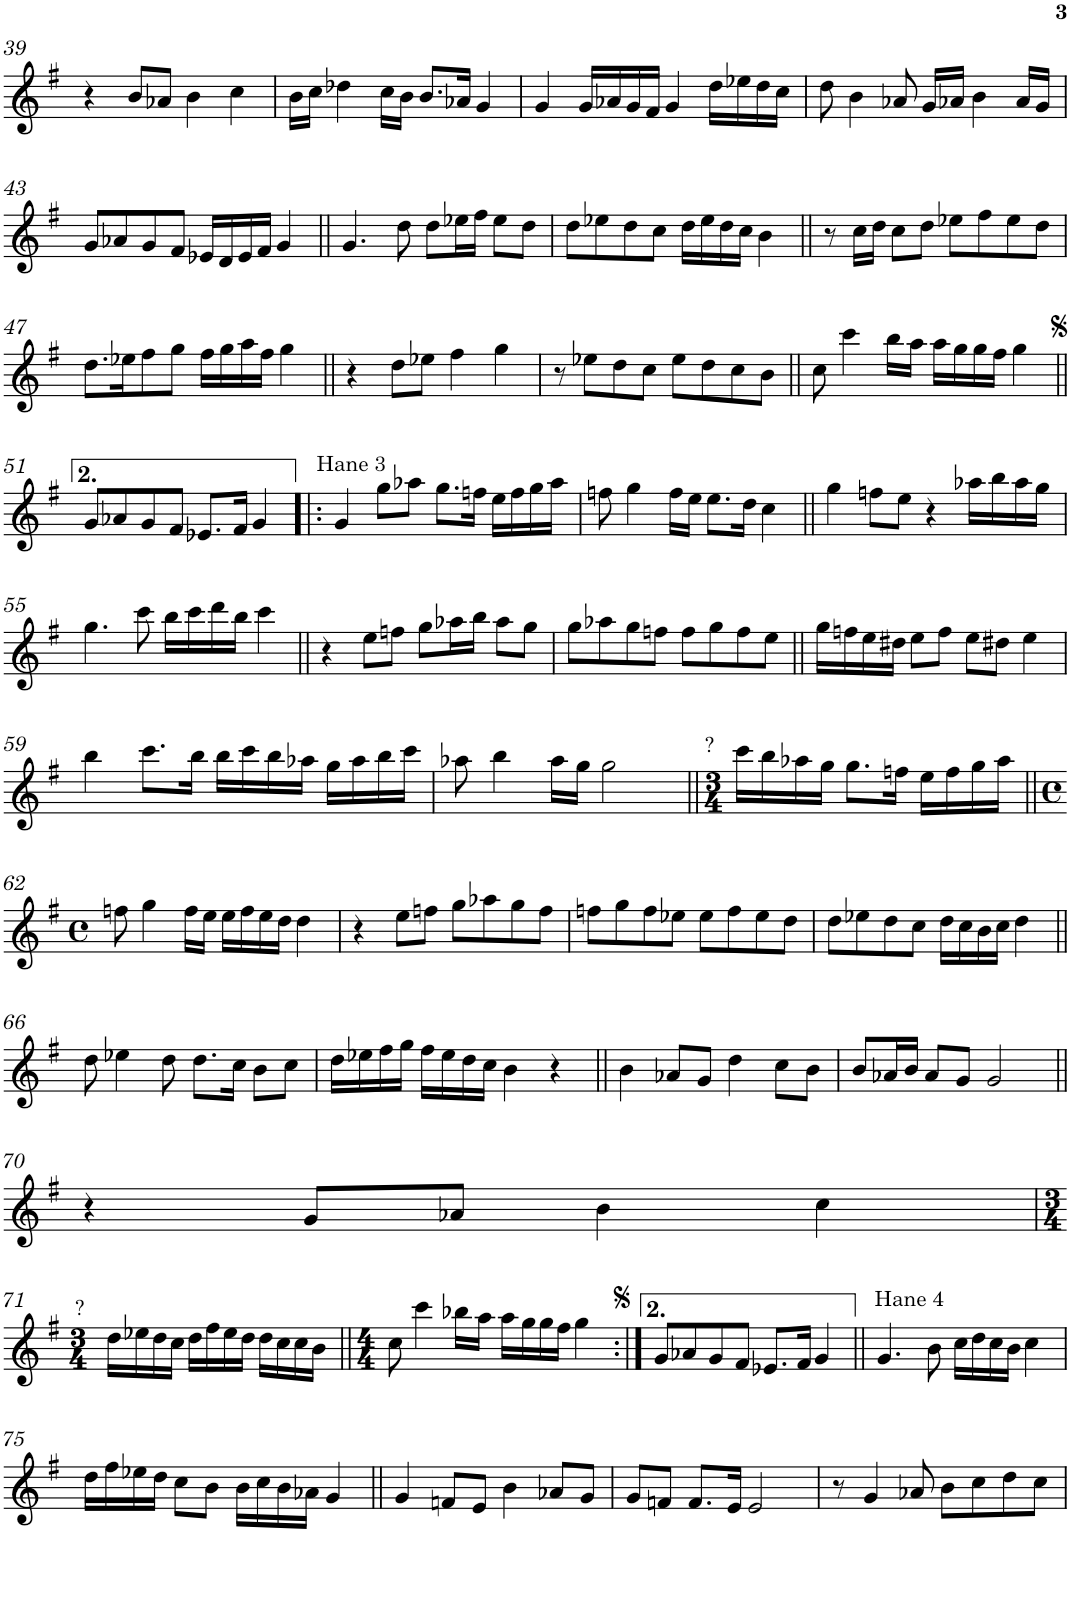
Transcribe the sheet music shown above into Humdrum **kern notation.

**kern
*part1
*staff1
*I"Piano
*I'Pno.
!!LO:PB:g=z
*clefG2
*k[f#]
*M4/4
*met(c)
=39
4r
8b/L
8a-X/J
4b\
4cc\
=40
16b\LL
16cc\JJ
4dd-X\
16cc\LL
16b\JJ
8.b/L
16a-X/Jk
4g/
=41
4g/
16g/LL
16a-X/
16g/
16f#/JJ
4g/
16dd\LL
16ee-X\
16dd\
16cc\JJ
=42
8dd\
4b\
8a-X/
16g/LL
16a-X/JJ
4b\
16a-/LL
16g/JJ
!!LO:LB:g=z
=43
8g/L
8a-X/
8g/
8f#/J
16e-X/LL
16d/
16e-/
16f#/JJ
4g/
=44||
4.g/
8dd\
8dd\L
16ee-X\L
16ff#\JJ
8ee-\L
8dd\J
=45
8dd\L
8ee-X\
8dd\
8cc\J
16dd\LL
16ee-\
16dd\
16cc\JJ
4b\
=46||
8r
16cc\LL
16dd\JJ
8cc\L
8dd\J
8ee-X\L
8ff#\
8ee-\
8dd\J
!!LO:LB:g=z
=47
8.dd\L
16ee-X\K
8ff#\
8gg\J
16ff#\LL
16gg\
16aa\
16ff#\JJ
4gg\
=48||
4r
8dd\L
8ee-X\J
4ff#\
4gg\
=49
8r
8ee-X\L
8dd\
8cc\J
8ee-\L
8dd\
8cc\
8b\J
=50||
8cc\
4ccc\
16bb\LL
16aa\JJ
16aa\LL
16gg\
16gg\
16ff#\JJ
4gg\
!!LO:LB:g=z
=51||
8g/L
8a-X/
8g/
8f#/J
8.e-X/L
16f#/Jk
4g/
=52!|:
!LO:TX:a:t=Hane 3
4g/
8gg\L
8aa-X\J
8.gg\L
16ffn\Jk
16ee\LL
16ff\
16gg\
16aa-\JJ
=53
8ffn\
4gg\
16ff\LL
16ee\JJ
8.ee\L
16dd\Jk
4cc\
=54||
4gg\
8ffn\L
8ee\J
4r
16aa-X\LL
16bb\
16aa-\
16gg\JJ
!!LO:LB:g=z
=55
4.gg\
8ccc\
16bb\LL
16ccc\
16ddd\
16bb\JJ
4ccc\
=56||
4r
8ee\L
8ffn\J
8gg\L
16aa-X\L
16bb\JJ
8aa-\L
8gg\J
=57
8gg\L
8aa-X\
8gg\
8ffn\J
8ff\L
8gg\
8ff\
8ee\J
=58||
16gg\LL
16ffn\
16ee\
16dd#X\JJ
8ee\L
8ff\J
8ee\L
8dd#X\J
4ee\
!!LO:LB:g=z
=59
4bb\
8.ccc\L
16bb\Jk
16bb\LL
16ccc\
16bb\
16aa-X\JJ
16gg\LL
16aa-\
16bb\
16ccc\JJ
=60
8aa-X\
4bb\
16aa-\LL
16gg\JJ
2gg\
=61||
*M3/4
!LO:TX:a:t=?
16ccc\LL
16bb\
16aa-X\
16gg\JJ
8.gg\L
16ffn\Jk
16ee\LL
16ff\
16gg\
16aa-\JJ
!!LO:LB:g=z
=62||
*M4/4
*met(c)
8ffn\
4gg\
16ff\LL
16ee\JJ
16ee\LL
16ff\
16ee\
16dd\JJ
4dd\
=63
4r
8ee\L
8ffn\J
8gg\L
8aa-X\
8gg\
8ff\J
=64
8ffn\L
8gg\
8ff\
8ee-X\J
8ee-\L
8ff\
8ee-\
8dd\J
=65
8dd\L
8ee-X\
8dd\
8cc\J
16dd\LL
16cc\
16b\
16cc\JJ
4dd\
!!LO:LB:g=z
=66||
8dd\
4ee-X\
8dd\
8.dd\L
16cc\Jk
8b\L
8cc\J
=67
16dd\LL
16ee-X\
16ff#\
16gg\JJ
16ff#\LL
16ee-\
16dd\
16cc\JJ
4b\
4r
=68||
4b\
8a-X/L
8g/J
4dd\
8cc\L
8b\J
=69
8b/L
16a-X/L
16b/JJ
8a-/L
8g/J
2g/
!!LO:LB:g=z
=70||
4r
8g/L
8a-X/J
4b\
4cc\
!!LO:LB:g=z
=71
*M3/4
!LO:TX:a:t=?
16dd\LL
16ee-X\
16dd\
16cc\JJ
16dd\LL
16ff#\
16ee-\
16dd\JJ
16dd\LL
16cc\
16cc\
16b\JJ
=72||
*M4/4
8cc\
4ccc\
16bb-X\LL
16aa\JJ
16aa\LL
16gg\
16gg\
16ff#\JJ
4gg\
=73:|!
8g/L
8a-X/
8g/
8f#/J
8.e-X/L
16f#/Jk
4g/
=74||
!LO:TX:a:t=Hane 4
4.g/
8b\
16cc\LL
16dd\
16cc\
16b\JJ
4cc\
!!LO:LB:g=z
=75
16dd\LL
16ff#\
16ee-X\
16dd\JJ
8cc\L
8b\J
16b\LL
16cc\
16b\
16a-X\JJ
4g/
=76||
4g/
8fn/L
8e/J
4b\
8a-X/L
8g/J
=77
8g/L
8fn/J
8.f/L
16e/Jk
2e/
=78
8r
4g/
8a-X/
8b\L
8cc\
8dd\
8cc\J
=
*-
